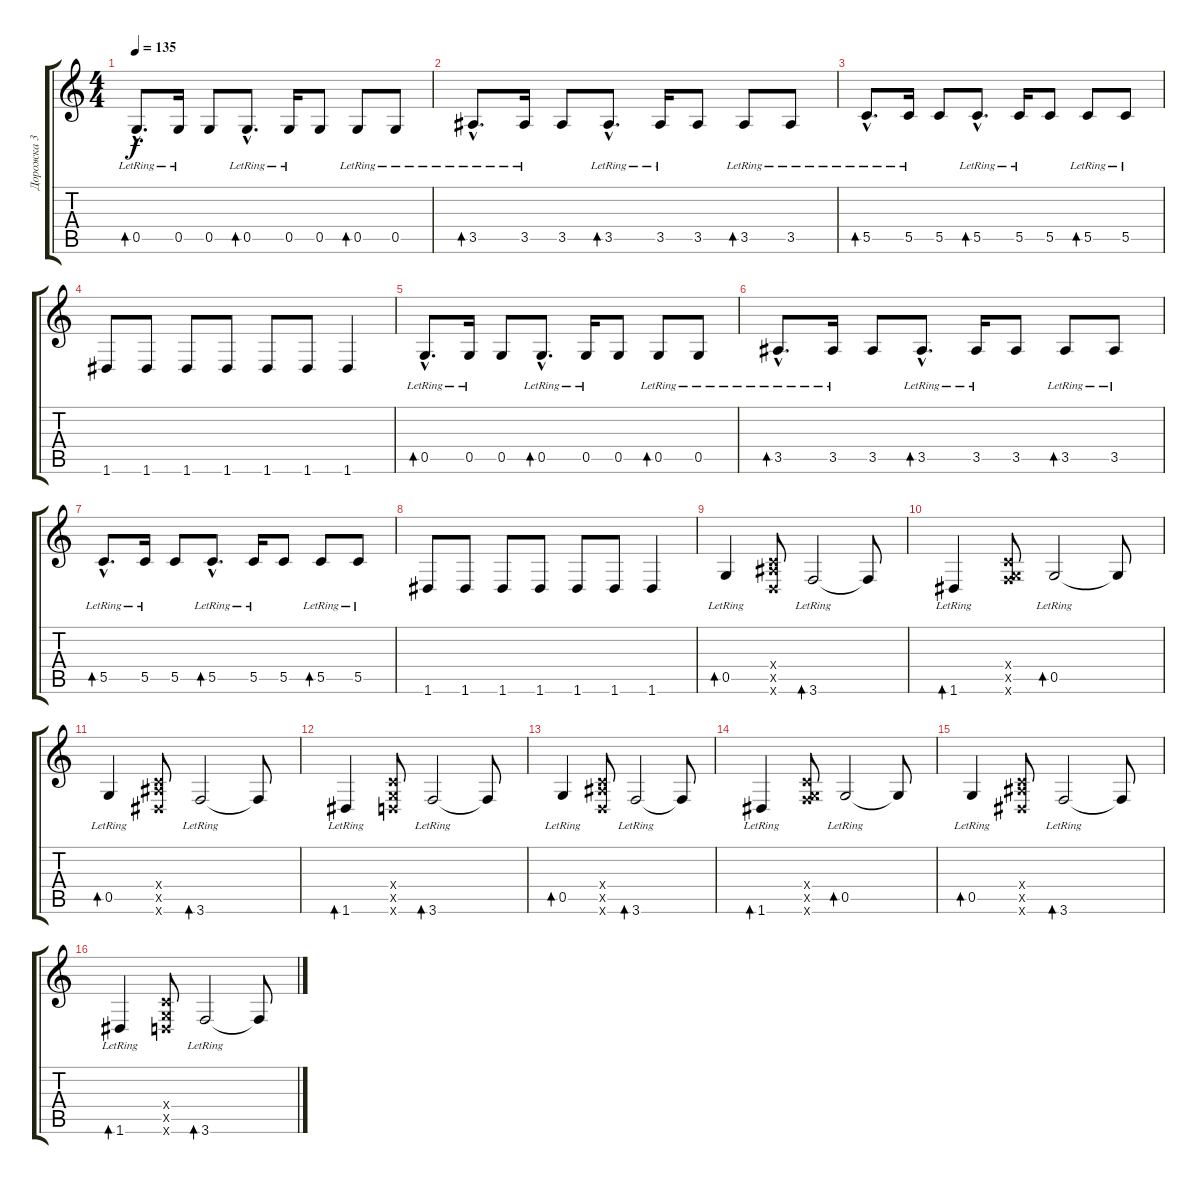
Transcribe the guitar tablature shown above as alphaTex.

\track ("Дорожка 3" "Дорожка 3") {instrument acousticbass}
\staff {score tabs}
\tuning (D4 A3 F3 C3 G2 D2) {hide}
\ts (4 4)
\tempo 135
\clef g2
\ks c
0.5{hac lr}.8{d bd 60 dy f} 0.5{lr}.16 0.5.8 0.5{hac lr}.8{d bd 60} 0.5{lr}.16 0.5.8 0.5{lr}.8{bd 60} 0.5{lr}.8 |
3.5{hac lr}.8{d bd 60} 3.5{lr}.16 3.5.8 3.5{hac lr}.8{d bd 60} 3.5{lr}.16 3.5.8 3.5{lr}.8{bd 60} 3.5{lr}.8 |
5.5{hac lr}.8{d bd 60} 5.5{lr}.16 5.5.8 5.5{hac lr}.8{d bd 60} 5.5{lr}.16 5.5.8 5.5{lr}.8{bd 60} 5.5{lr}.8 |
1.6.8 1.6.8 1.6.8 1.6.8 1.6.8 1.6.8 1.6.4 |
0.5{hac lr}.8{d bd 60} 0.5{lr}.16 0.5.8 0.5{hac lr}.8{d bd 60} 0.5{lr}.16 0.5.8 0.5{lr}.8{bd 60} 0.5{lr}.8 |
3.5{hac lr}.8{d bd 60} 3.5{lr}.16 3.5.8 3.5{hac lr}.8{d bd 60} 3.5{lr}.16 3.5.8 3.5{lr}.8{bd 60} 3.5{lr}.8 |
5.5{hac lr}.8{d bd 60} 5.5{lr}.16 5.5.8 5.5{hac lr}.8{d bd 60} 5.5{lr}.16 5.5.8 5.5{lr}.8{bd 60} 5.5{lr}.8 |
1.6.8 1.6.8 1.6.8 1.6.8 1.6.8 1.6.8 1.6.4 |
0.5{lr}.4{bd 60} (0.4{x} 3.5{x} 0.6{x}).8 3.6{lr}.2{bd 60} 3.6{t}.8 |
1.6{lr}.4{bd 60} (0.4{x} 0.5{x} 3.6{x}).8 0.5{lr}.2{bd 60} 0.5{t}.8 |
0.5{lr}.4{bd 60} (0.4{x} 3.5{x} 1.6{x}).8 3.6{lr}.2{bd 60} 3.6{t}.8 |
1.6{lr}.4{bd 60} (0.4{x} 0.5{x} 0.6{x}).8 3.6{lr}.2{bd 60} 3.6{t}.8 |
0.5{lr}.4{bd 60} (0.4{x} 3.5{x} 0.6{x}).8 3.6{lr}.2{bd 60} 3.6{t}.8 |
1.6{lr}.4{bd 60} (0.4{x} 0.5{x} 3.6{x}).8 0.5{lr}.2{bd 60} 0.5{t}.8 |
0.5{lr}.4{bd 60} (0.4{x} 3.5{x} 1.6{x}).8 3.6{lr}.2{bd 60} 3.6{t}.8 |
1.6{lr}.4{bd 60} (0.4{x} 0.5{x} 0.6{x}).8 3.6{lr}.2{bd 60} 3.6{t}.8
